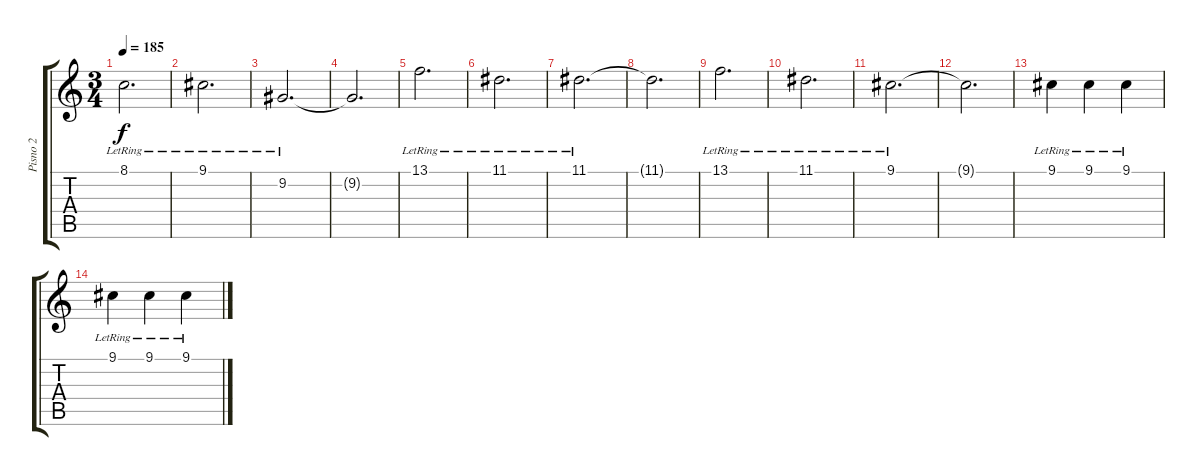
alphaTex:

\track ("Pisno 2" "Pisno 2") {instrument acousticgrandpiano}
\staff {score tabs}
\tuning (E4 B3 G3 D3 A2 E2) {hide}
\ts (3 4)
\tempo 185
\clef g2
\ks c
8.1{lr}.2{d dy f} |
9.1{lr}.2{d} |
9.2{lr}.2{d} |
9.2{t}.2{d} |
13.1{lr}.2{d} |
11.1{lr}.2{d} |
11.1{lr}.2{d} |
11.1{t}.2{d} |
13.1{lr}.2{d} |
11.1{lr}.2{d} |
9.1{lr}.2{d} |
9.1{t}.2{d} |
9.1{lr}.4 9.1{lr}.4 9.1{lr}.4 |
9.1{lr}.4 9.1{lr}.4 9.1{lr}.4
